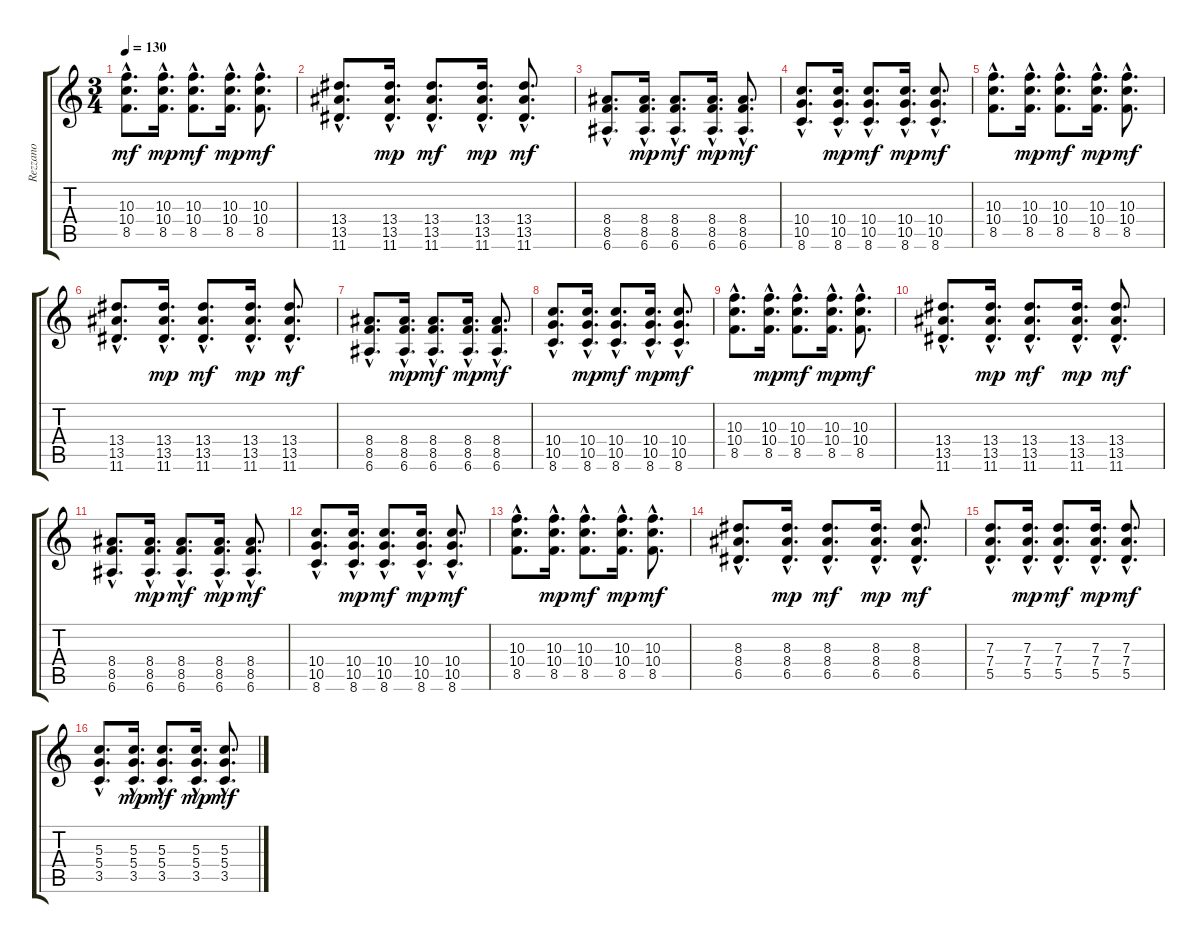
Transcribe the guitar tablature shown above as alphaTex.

\track ("Rezzano" "Rezzano") {instrument distortionguitar}
\staff {score tabs}
\tuning (E4 B3 G3 D3 A2 E2) {hide}
\ts (3 4)
\tempo 130
\clef g2
\ks c
(10.3{hac} 10.4{hac} 8.5{hac}).8{d dy mf} (10.3{hac} 10.4{hac} 8.5{hac}).16{d dy mp} (10.3{hac} 10.4{hac} 8.5{hac}).8{d dy mf} (10.3{hac} 10.4{hac} 8.5{hac}).16{d dy mp} (10.3{hac} 10.4{hac} 8.5{hac}).8{d dy mf} |
(13.4{hac} 13.5{hac} 11.6{hac}).8{d} (13.4{hac} 13.5{hac} 11.6{hac}).16{d dy mp} (13.4{hac} 13.5{hac} 11.6{hac}).8{d dy mf} (13.4{hac} 13.5{hac} 11.6{hac}).16{d dy mp} (13.4{hac} 13.5{hac} 11.6{hac}).8{d dy mf} |
(8.4{hac} 8.5{hac} 6.6{hac}).8{d} (8.4{hac} 8.5{hac} 6.6{hac}).16{d dy mp} (8.4{hac} 8.5{hac} 6.6{hac}).8{d dy mf} (8.4{hac} 8.5{hac} 6.6{hac}).16{d dy mp} (8.4{hac} 8.5{hac} 6.6{hac}).8{d dy mf} |
(10.4{hac} 10.5{hac} 8.6{hac}).8{d} (10.4{hac} 10.5{hac} 8.6{hac}).16{d dy mp} (10.4{hac} 10.5{hac} 8.6{hac}).8{d dy mf} (10.4{hac} 10.5{hac} 8.6{hac}).16{d dy mp} (10.4{hac} 10.5{hac} 8.6{hac}).8{d dy mf} |
(10.3{hac} 10.4{hac} 8.5{hac}).8{d} (10.3{hac} 10.4{hac} 8.5{hac}).16{d dy mp} (10.3{hac} 10.4{hac} 8.5{hac}).8{d dy mf} (10.3{hac} 10.4{hac} 8.5{hac}).16{d dy mp} (10.3{hac} 10.4{hac} 8.5{hac}).8{d dy mf} |
(13.4{hac} 13.5{hac} 11.6{hac}).8{d} (13.4{hac} 13.5{hac} 11.6{hac}).16{d dy mp} (13.4{hac} 13.5{hac} 11.6{hac}).8{d dy mf} (13.4{hac} 13.5{hac} 11.6{hac}).16{d dy mp} (13.4{hac} 13.5{hac} 11.6{hac}).8{d dy mf} |
(8.4{hac} 8.5{hac} 6.6{hac}).8{d} (8.4{hac} 8.5{hac} 6.6{hac}).16{d dy mp} (8.4{hac} 8.5{hac} 6.6{hac}).8{d dy mf} (8.4{hac} 8.5{hac} 6.6{hac}).16{d dy mp} (8.4{hac} 8.5{hac} 6.6{hac}).8{d dy mf} |
(10.4{hac} 10.5{hac} 8.6{hac}).8{d} (10.4{hac} 10.5{hac} 8.6{hac}).16{d dy mp} (10.4{hac} 10.5{hac} 8.6{hac}).8{d dy mf} (10.4{hac} 10.5{hac} 8.6{hac}).16{d dy mp} (10.4{hac} 10.5{hac} 8.6{hac}).8{d dy mf} |
(10.3{hac} 10.4{hac} 8.5{hac}).8{d} (10.3{hac} 10.4{hac} 8.5{hac}).16{d dy mp} (10.3{hac} 10.4{hac} 8.5{hac}).8{d dy mf} (10.3{hac} 10.4{hac} 8.5{hac}).16{d dy mp} (10.3{hac} 10.4{hac} 8.5{hac}).8{d dy mf} |
(13.4{hac} 13.5{hac} 11.6{hac}).8{d} (13.4{hac} 13.5{hac} 11.6{hac}).16{d dy mp} (13.4{hac} 13.5{hac} 11.6{hac}).8{d dy mf} (13.4{hac} 13.5{hac} 11.6{hac}).16{d dy mp} (13.4{hac} 13.5{hac} 11.6{hac}).8{d dy mf} |
(8.4{hac} 8.5{hac} 6.6{hac}).8{d} (8.4{hac} 8.5{hac} 6.6{hac}).16{d dy mp} (8.4{hac} 8.5{hac} 6.6{hac}).8{d dy mf} (8.4{hac} 8.5{hac} 6.6{hac}).16{d dy mp} (8.4{hac} 8.5{hac} 6.6{hac}).8{d dy mf} |
(10.4{hac} 10.5{hac} 8.6{hac}).8{d} (10.4{hac} 10.5{hac} 8.6{hac}).16{d dy mp} (10.4{hac} 10.5{hac} 8.6{hac}).8{d dy mf} (10.4{hac} 10.5{hac} 8.6{hac}).16{d dy mp} (10.4{hac} 10.5{hac} 8.6{hac}).8{d dy mf} |
(10.3{hac} 10.4{hac} 8.5{hac}).8{d} (10.3{hac} 10.4{hac} 8.5{hac}).16{d dy mp} (10.3{hac} 10.4{hac} 8.5{hac}).8{d dy mf} (10.3{hac} 10.4{hac} 8.5{hac}).16{d dy mp} (10.3{hac} 10.4{hac} 8.5{hac}).8{d dy mf} |
(8.3{hac} 8.4{hac} 6.5{hac}).8{d} (8.3{hac} 8.4{hac} 6.5{hac}).16{d dy mp} (8.3{hac} 8.4{hac} 6.5{hac}).8{d dy mf} (8.3{hac} 8.4{hac} 6.5{hac}).16{d dy mp} (8.3{hac} 8.4{hac} 6.5{hac}).8{d dy mf} |
(7.3{hac} 7.4{hac} 5.5{hac}).8{d} (7.3{hac} 7.4{hac} 5.5{hac}).16{d dy mp} (7.3{hac} 7.4{hac} 5.5{hac}).8{d dy mf} (7.3{hac} 7.4{hac} 5.5{hac}).16{d dy mp} (7.3{hac} 7.4{hac} 5.5{hac}).8{d dy mf} |
(5.3{hac} 5.4{hac} 3.5{hac}).8{d} (5.3{hac} 5.4{hac} 3.5{hac}).16{d dy mp} (5.3{hac} 5.4{hac} 3.5{hac}).8{d dy mf} (5.3{hac} 5.4{hac} 3.5{hac}).16{d dy mp} (5.3{hac} 5.4{hac} 3.5{hac}).8{d dy mf}
